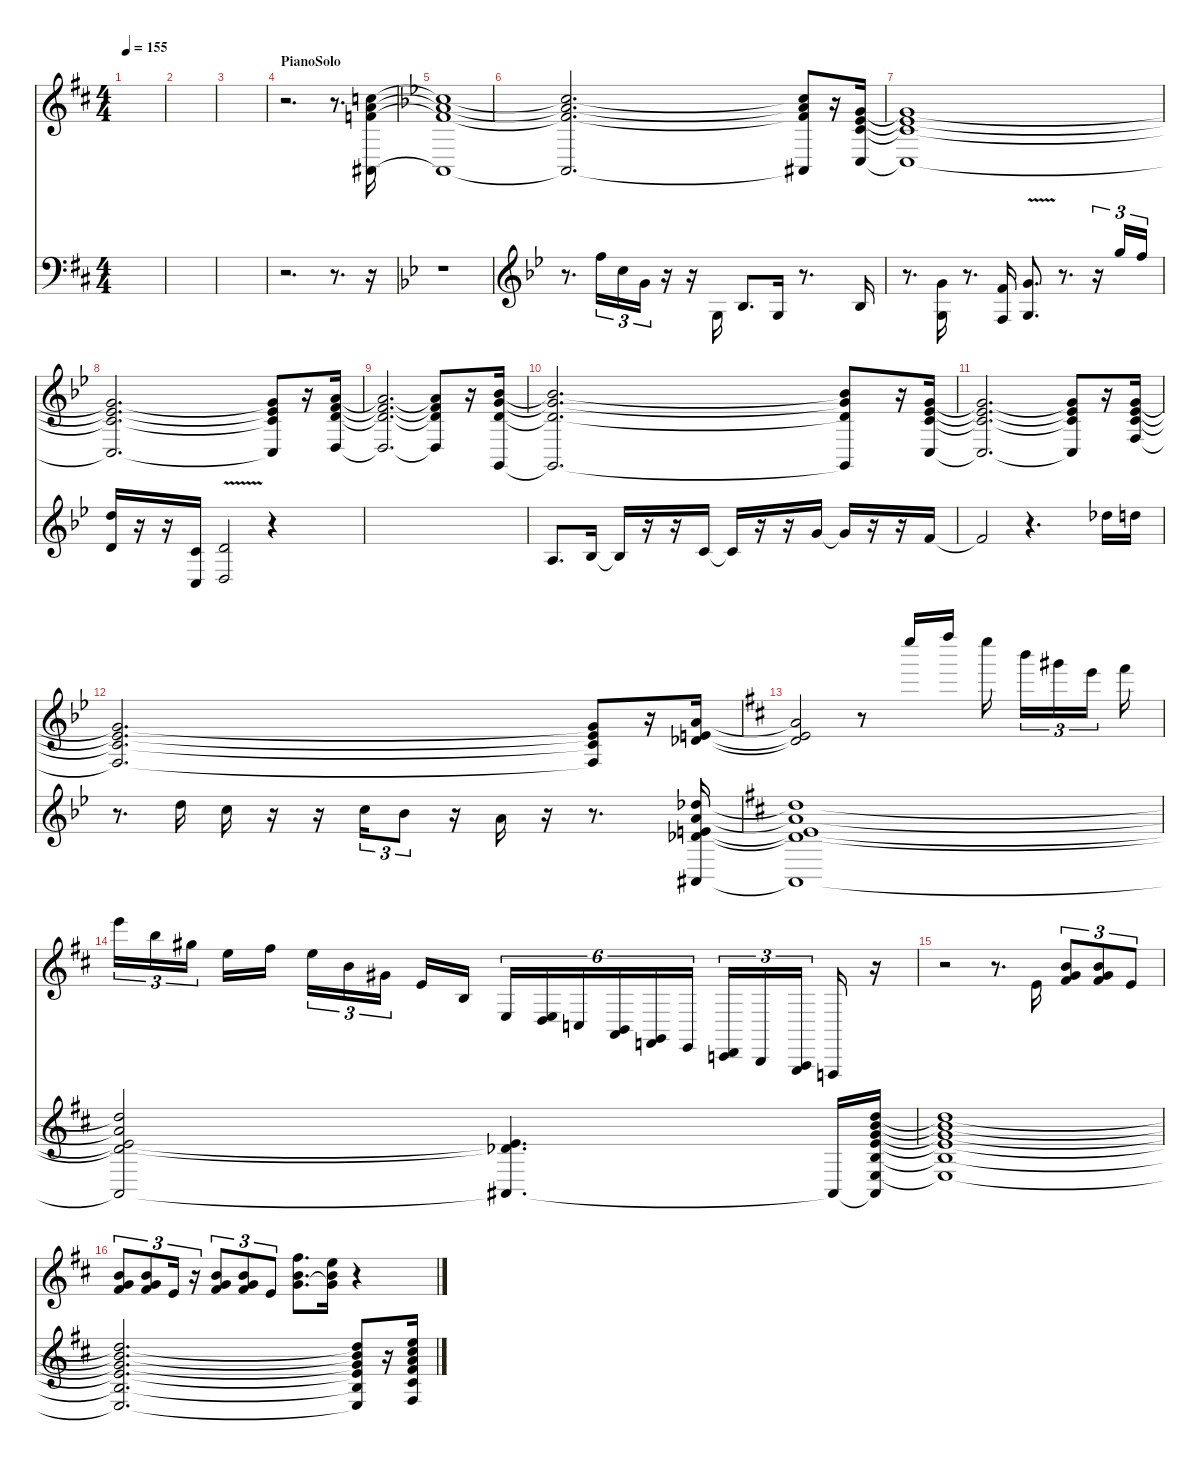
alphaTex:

\hideDynamics
\bracketExtendMode nobrackets
\singleTrackTrackNamePolicy hidden
\multiTrackTrackNamePolicy hidden
\otherSystemsTrackNameOrientation horizontal
\track ("Piano" "E-Piano") {instrument electricgrandpiano}
\staff {score}
\tuning (E4 B3 G3 D3 A2 E2 B1)
\ts (4 4)
\tempo 155
\clef g2
\ks d
|
|
|
\section ("" "PianoSolo")
r.2{d beam Down} r.8{d beam Down} (10.3{acc forcenatural} 10.2{acc forcenatural} 8.1{acc forcenatural} 11.7{acc #}).16{beam Up} |
\scale
0.333333
\ks bb
(10.3{t acc forcenatural} 10.2{t acc forcenatural} 8.1{t acc forcenatural} 11.7{t acc #}).1{beam Up} |
\scale
0.333333 (10.3{t acc forcenatural} 10.2{t acc forcenatural} 8.1{t acc forcenatural} 11.7{t acc #}).2{d beam Up} (10.3{t acc forcenatural} 10.2{t acc forcenatural} 8.1{t acc forcenatural} 11.7{t acc #}).8{beam Up} r.16{beam Up} (8.2{acc forcenatural} 8.3{acc b} 10.4{acc forcenatural} 8.6{acc forcenatural}).16{beam Up} |
\scale
0.333333 (8.6{t acc forcenatural} 10.4{t acc forcenatural} 8.3{t acc b} 8.2{t acc forcenatural}).1{beam Up} |
(8.6{t acc forcenatural} 10.4{t acc forcenatural} 8.3{t acc b} 8.2{t acc forcenatural}).2{d beam Up} (8.6{t acc forcenatural} 10.4{t acc forcenatural} 8.3{t acc b} 8.2{t acc forcenatural}).8{beam Up} r.16{beam Up} (7.3{acc forcenatural} 6.2{acc forcenatural} 5.1{acc forcenatural} 0.4{acc forcenatural}).16{beam Up} |
(7.3{t acc forcenatural} 6.2{t acc forcenatural} 5.1{t acc forcenatural} 0.4{t acc forcenatural}).2{d beam Up} (7.3{t acc forcenatural} 6.2{t acc forcenatural} 5.1{t acc forcenatural} 0.4{t acc forcenatural}).8{beam Up} r.16{beam Up} (7.3{acc forcenatural} 8.2{acc forcenatural} 6.1{acc b} 8.7{acc forcenatural}).16{beam Up} |
(7.3{t acc forcenatural} 8.2{t acc forcenatural} 6.1{t acc b} 8.7{t acc forcenatural}).2{d beam Up} (7.3{t acc forcenatural} 8.2{t acc forcenatural} 6.1{t acc b} 8.7{t acc forcenatural}).8{beam Up} r.16{beam Up} (8.2{acc forcenatural} 8.3{acc b} 10.4{acc forcenatural} 8.6{acc forcenatural}).16{beam Up} |
(8.6{t acc forcenatural} 10.4{t acc forcenatural} 8.3{t acc b} 8.2{t acc forcenatural}).2{d beam Up} (8.6{t acc forcenatural} 10.4{t acc forcenatural} 8.3{t acc b} 8.2{t acc forcenatural}).8{beam Up} r.16{beam Up} (8.2{acc forcenatural} 8.3{acc b} 10.4{acc forcenatural} 8.5{acc forcenatural}).16{beam Up} |
(8.5{t acc forcenatural} 10.4{t acc forcenatural} 8.3{t acc b} 8.2{t acc forcenatural}).2{d beam Up} (8.5{t acc forcenatural} 10.4{t acc forcenatural} 8.3{t acc b} 8.2{t acc forcenatural}).8{beam Up} r.16{beam Up} (5.1{acc forcenatural} 5.2{acc forcenatural} 6.3{acc b}).16{beam Up} |
\ks d
(5.1{t acc forcenatural} 5.2{t acc forcenatural} 6.3{t acc b}).2{dy mp beam Up} r.8{beam Up} 36.1{acc forcenatural}.16{dy pp beam Down} 38.1{acc #}.16{beam Down} 36.1{acc forcenatural}.16{beam Down} 31.1{acc forcenatural}.16{tu (3 2) beam Down} 28.1{acc #}.16{tu (3 2) dy p beam Down} 24.1{acc forcenatural}.16{tu (3 2) beam Down} 26.1{acc #}.16{beam Down} |
24.1{acc forcenatural}.16{tu (3 2) beam Down} 19.1{acc forcenatural}.16{tu (3 2) beam Down} 16.1{acc #}.16{tu (3 2) beam Down} 12.1{acc forcenatural}.16{beam Down} 14.1{acc #}.16{beam Down} 12.1{acc forcenatural}.16{tu (3 2) beam Down} 12.2{acc forcenatural}.16{tu (3 2) beam Down} 9.2{acc #}.16{tu (3 2) beam Down} 5.2{acc forcenatural}.16{dy mp beam Up} 4.3{acc forcenatural}.16{beam Up} 2.4{acc forcenatural}.16{tu (6 4) beam Up} (5.5{acc forcenatural} 2.4{acc forcenatural}).16{tu (6 4) beam Up} 3.5{acc forcenatural}.16{tu (6 4) beam Up} (5.6{acc forcenatural} 2.5{acc forcenatural}).16{tu (6 4) beam Up} (6.7{acc forcenatural} 3.6{acc forcenatural}).16{tu (6 4) beam Up} 0.6{acc forcenatural}.16{tu (6 4) dy mf beam Up} (1.7{acc forcenatural} -2.6{acc forcenatural}).16{tu (3 2) beam Up} 0.7{acc forcenatural}.16{tu (3 2) beam Up} (-7.6{acc forcenatural} -4.7{acc forcenatural}).16{tu (3 2) beam Up} -6.7{acc forcenatural}.16{beam Up} r.16{beam Up} |
r.2{beam Down} r.8{d beam Down} 0.1{acc forcenatural}.16{dy mp beam Up} (12.3{acc forcenatural} 12.2{acc forcenatural} 16.4{acc #}).8{tu (3 2) beam Up} (12.3{acc forcenatural} 12.2{acc forcenatural} 16.4{acc #}).8{tu (3 2) beam Up} 0.1{acc forcenatural}.8{tu (3 2) beam Up} |
(12.3{acc forcenatural} 12.2{acc forcenatural} 16.4{acc #}).8{tu (3 2) beam Up} (12.3{acc forcenatural} 12.2{acc forcenatural} 16.4{acc #}).8{tu (3 2) beam Up} 0.1{acc forcenatural}.16{tu (3 2) beam Up} r.16{tu (3 2) beam Up} (12.3{acc forcenatural} 12.2{acc forcenatural} 16.4{acc #}).8{tu (3 2) beam Up} (12.3{acc forcenatural} 12.2{acc forcenatural} 16.4{acc #}).8{tu (3 2) beam Up} 0.1{acc forcenatural}.8{tu (3 2) beam Up} (12.3{acc forcenatural} 12.2{acc forcenatural} 14.1{acc #}).8{d beam Down} (12.3{t acc forcenatural} 12.2{acc forcenatural} 12.1{acc forcenatural}).16{dy p beam Down} r.4{beam Down}
\staff {score}
\tuning (E4 B3 G3 D3 A2 E2 B1)
\clef f4
\ottava regular
\simile none
\ks d
|
|
|
r.2{d beam Down} r.8{d beam Down} r.16{beam Down} |
\ks bb
r.1{beam Down} |
\clef g2
r.8{d beam Down} 13.1{acc forcenatural}.16{tu (3 2) dy pp beam Down} 13.2{acc forcenatural}.16{tu (3 2) beam Down} 12.3{acc forcenatural}.16{tu (3 2) beam Down} r.16{beam Down} r.16{beam Down} 5.4{acc forcenatural}.16{dy mf beam Up} 3.3{acc b}.8{d beam Up} 5.4{acc forcenatural}.16{beam Up} r.8{d beam Up} 3.3{acc b}.16{beam Up} |
r.8{d beam Down} (3.1{acc forcenatural} 0.3{acc forcenatural}).16{dy mp beam Up} r.8{d beam Up} (3.4{acc forcenatural} 1.1{acc forcenatural}).16{beam Up} (5.4{v acc forcenatural} 3.1{acc forcenatural}).8{d beam Up} r.8{d beam Up} r.16{tu (3 2) beam Up} 15.1{acc forcenatural}.16{tu (3 2) dy p beam Down} 13.1{acc forcenatural}.16{tu (3 2) beam Down} |
(10.1{acc forcenatural} 12.4{acc forcenatural}).16{beam Up} r.16{beam Up} r.16{beam Up} (3.5{acc forcenatural} 1.2{acc forcenatural}).16{dy mp beam Up} (3.2{v acc forcenatural} 5.5{acc forcenatural}).2{beam Up} r.4{beam Up} |
|
2.3{acc forcenatural}.8{d beam Up} 3.3{acc b}.16{beam Up} 3.3{t acc b}.16{beam Up} r.16{beam Up} r.16{beam Up} 1.2{acc forcenatural}.16{beam Up} 1.2{t acc forcenatural}.16{beam Up} r.16{beam Up} r.16{beam Up} 3.1{acc forcenatural}.16{beam Up} 3.1{t acc forcenatural}.16{beam Up} r.16{beam Up} r.16{beam Up} 1.1{acc forcenatural}.16{beam Up} |
1.1{t acc forcenatural}.2{beam Up} r.4{d beam Up} 9.1{acc b}.16{dy mf beam Down} 10.1{acc forcenatural}.16{beam Down} |
r.8{d beam Down} 10.1{acc forcenatural}.16{beam Down} 8.1{acc forcenatural}.16{beam Down} r.16{beam Down} r.16{beam Down} 8.1{acc forcenatural}.16{tu (3 2) beam Down} 6.1{acc b}.8{tu (3 2) beam Down} r.16{beam Down} 5.1{acc forcenatural}.16{beam Up} r.16{beam Up} r.8{d beam Up} (11.7{acc #} 14.2{acc b} 14.3{acc forcenatural} 11.4{acc b} 0.1{acc forcenatural}).16{dy p beam Up} |
\ks d
(11.7{t acc #} 14.3{t acc forcenatural} 14.2{t acc b} 11.4{t acc b} 0.1{t acc forcenatural}).1{beam Up} |
(11.7{t acc #} 14.3{t acc forcenatural} 14.2{t acc b} 11.4{t acc b} 0.1{t acc forcenatural}).2{dy mf beam Up} (11.7{t acc #} 11.4{t acc b} 0.1{t acc forcenatural}).4{d beam Up} 11.7{t acc #}.16{beam Up} (11.7{t acc #} 12.3{acc forcenatural} 14.4{acc forcenatural} 14.5{acc forcenatural} 12.6{acc forcenatural} 12.2{acc forcenatural} 10.1{acc forcenatural}).16{dy mp beam Up} |
(12.6{t acc forcenatural} 14.5{t acc forcenatural} 14.4{t acc forcenatural} 12.3{t acc forcenatural} 12.2{t acc forcenatural} 10.1{t acc forcenatural}).1{beam Up} |
(12.6{t acc forcenatural} 14.5{t acc forcenatural} 14.4{t acc forcenatural} 12.3{t acc forcenatural} 12.2{t acc forcenatural} 10.1{t acc forcenatural}).2{d beam Up} (12.6{t acc forcenatural} 14.5{t acc forcenatural} 14.4{t acc forcenatural} 12.3{t acc forcenatural} 12.2{t acc forcenatural} 10.1{t acc forcenatural}).8{beam Up} r.16{beam Up} (12.1{acc forcenatural} 14.2{acc #} 14.3{acc forcenatural} 16.4{acc #} 16.5{acc #} 14.6{acc #}).16{dy p beam Up}
